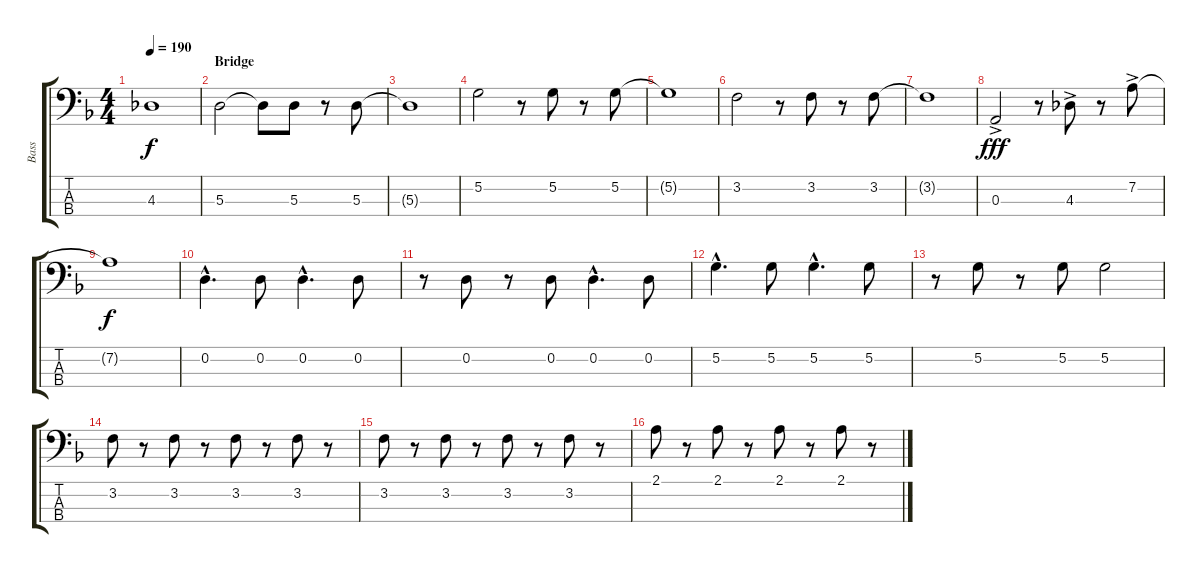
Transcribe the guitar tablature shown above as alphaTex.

\track ("Bass" "Bass") {instrument electricbassfinger}
\staff {score tabs}
\tuning (G2 D2 A1 E1) {hide}
\ts (4 4)
\tempo 190
\clef f4
\ks f
4.3.1{dy f} |
\section ("" "Bridge")
5.3.2 5.3{t}.8 5.3.8 r.8 5.3.8 |
5.3{t}.1 |
5.2.2 r.8 5.2.8 r.8 5.2.8 |
5.2{t}.1 |
3.2.2 r.8 3.2.8 r.8 3.2.8 |
3.2{t}.1 |
0.3{ac}.2{dy fff} r.8 4.3{ac}.8 r.8 7.2{ac}.8 |
7.2{t}.1{dy f} |
0.2{hac}.4{d} 0.2.8 0.2{hac}.4{d} 0.2.8 |
r.8 0.2.8 r.8 0.2.8 0.2{hac}.4{d} 0.2.8 |
5.2{hac}.4{d} 5.2.8 5.2{hac}.4{d} 5.2.8 |
r.8 5.2.8 r.8 5.2.8 5.2.2 |
3.2.8 r.8 3.2.8 r.8 3.2.8 r.8 3.2.8 r.8 |
3.2.8 r.8 3.2.8 r.8 3.2.8 r.8 3.2.8 r.8 |
2.1.8 r.8 2.1.8 r.8 2.1.8 r.8 2.1.8 r.8
